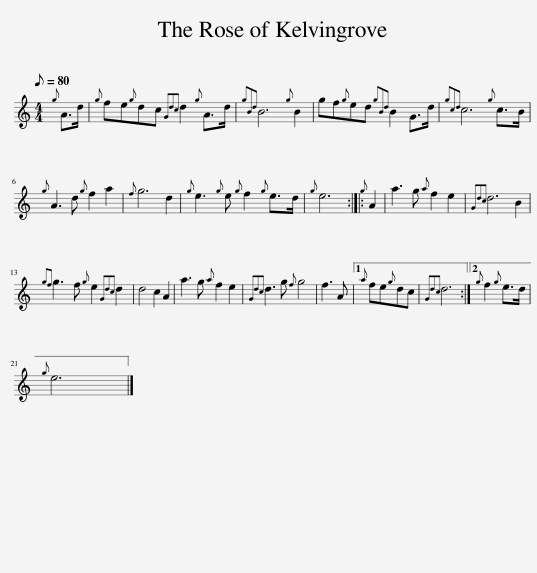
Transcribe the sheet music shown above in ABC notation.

X:1
L:1/8
Q:1/8=80
M:4/4
I:linebreak $
K:C
V:1 treble
V:1
{g} A>d |{g} fe{g}dc{Gdc} d2{g} A>d |{gBd} B6{g} B2 | gf{g}ed{gBd} B2 G>d |{gcd} c6{g} c>B |$ %5
{g} A3 d{g} f2 a2 |{f} g6 d2 |{g} e3{g} e{g} f2{g} e>d |{g} e6 ::{g} A2 | %10
 a3 g{a} f2 e2 |{Gdc} d6 B2 |${gf} g3 f{g} e2{Gdc} d2 | d4 c2 A2 | a3 g{a} f2 e2 | %15
{Gdc} d3 g{f} g4 | f3 A |1{a} fe{g}dc |{Gdc} d6 :|2{g} f2{g} e>d |$ %20
{g} e6 |] %21
